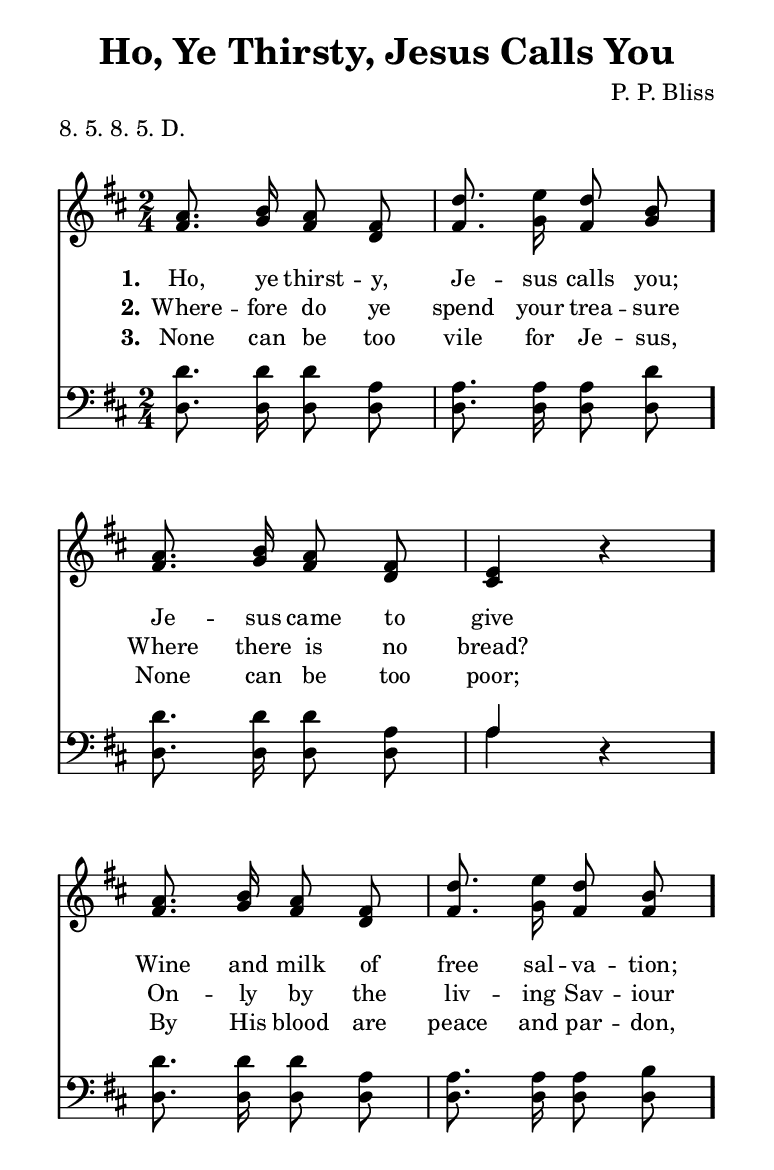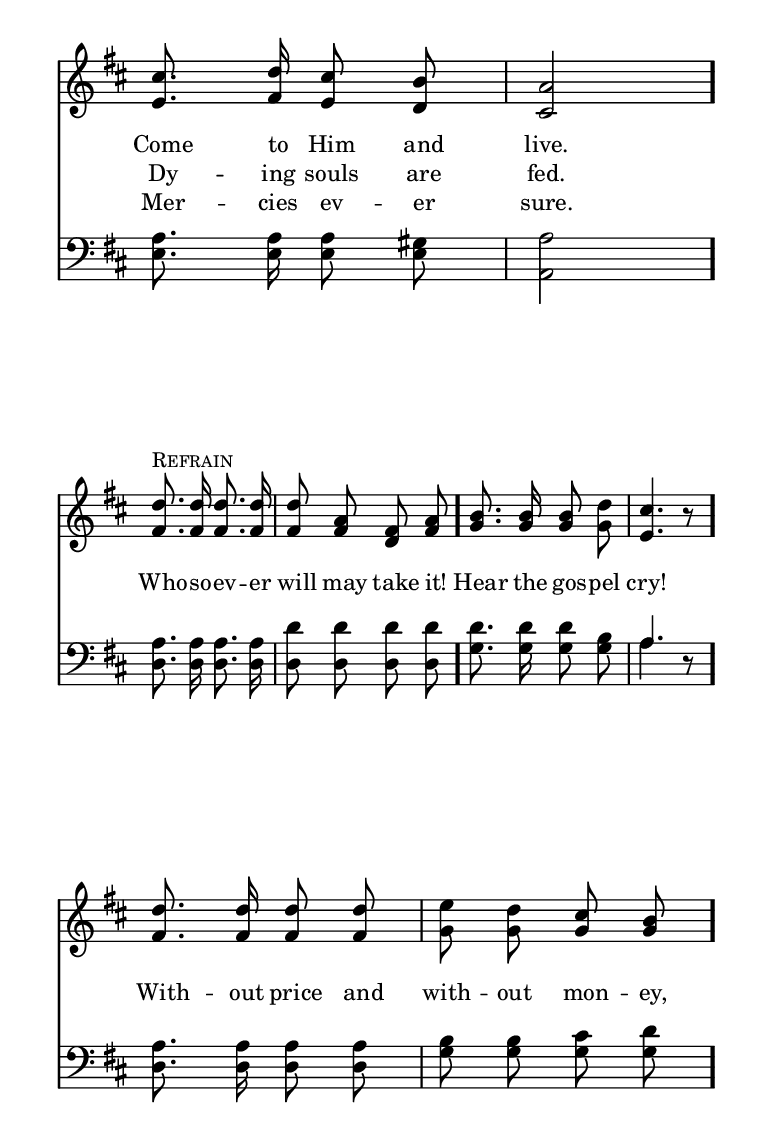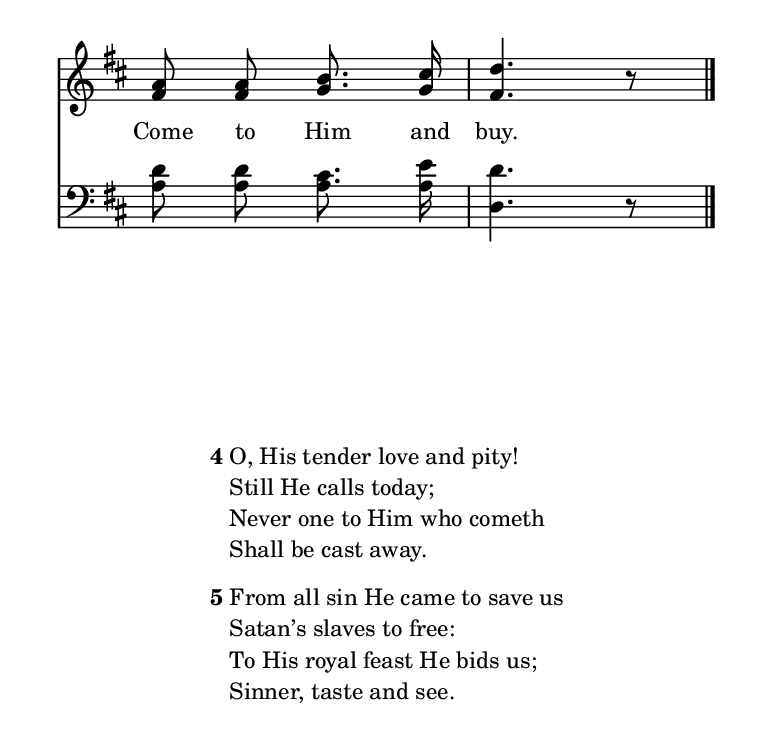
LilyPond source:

\include "common/global.ily"
\paper {
  \include "common/paper.ily"
  %ragged-bottom = ##t
  %ragged-last-bottom = ##t
  %systems-per-page = ##f
  %page-count = ##f
}

\header{
  hymnnumber = "94"
  title = "Ho, Ye Thirsty, Jesus Calls You"
  tunename = "Hold the Fort"
  meter = "8. 5. 8. 5. D."
  %poet = ""
  composer = "P. P. Bliss"
  %copyright = ""
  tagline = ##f
}

% for fermata in MIDI
ta = { \tempo 8=90 }
tb = { \tempo 8=45 }

patternAA = { c8. c16 c8  c8  | c8. c16 c8 c8 }
patternAB = { c8. c16 c8. c16 | c8  c8  c8 c8 }
patternAC = { c8. c16 c8  c8  | c8  c8  c8 c8 }

patternBA = { c8. c16 c8 c8 | c4 c4 }
patternBB = { c8. c16 c8 c8 | c2 }
patternBC = { c8. c16 c8 c8 | c4. c8 }
patternBD = { c8 c8 c8. c16 | c4. c8 }

global = {
  \include "common/overrides.ily"
  \override Staff.TimeSignature.style = #'numbered
  \time 2/4
  \override Score.MetronomeMark.transparent = ##t % hide all fermata changes too
  \ta
  \key d \major
  %\partial 4
  \autoBeamOff
}

notesSoprano = {
\global
\relative c'' {

  \changePitch \patternAA { a b a fis | d' e d b }
  \changePitch \patternBA { a b a fis | e r }
  \changePitch \patternAA { a b a fis | d' e d b }
  \changePitch \patternBB { cis d cis b | a }

  << s^\markup { \small \caps "Refrain" }
  \changePitch \patternAB { d d d d | d a fis a } >>
  \changePitch \patternBC { b b b d | cis r }
  \changePitch \patternAC { d d d d | e d cis b }
  \changePitch \patternBD { a a b cis | d r }

  \bar "|."

}
}

notesAlto = {
\global
\relative e' {

  \changePitch \patternAA { fis g fis d | fis g fis g }
  \changePitch \patternBA { fis g fis d | cis r }
  \changePitch \patternAA { fis g fis d | fis g fis fis }
  \changePitch \patternBB { e fis e d | cis }

  \changePitch \patternAB { fis fis fis fis | fis fis d fis }
  \changePitch \patternBC { g g g g | e r }
  \changePitch \patternAC { fis fis fis fis | g g g g }
  \changePitch \patternBD { fis fis g g | fis r }

}
}

notesTenor = {
\global
\relative a {

  \changePitch \patternAA { d d d a | a a a d }
  \changePitch \patternBA { d d d a | a r }
  \changePitch \patternAA { d d d a | a a a b }
  \changePitch \patternBB { a a a gis | a }

  \changePitch \patternAB { a a a a | d d d d }
  \changePitch \patternBC { d d d b | a r }
  \changePitch \patternAC { a a a a | b b cis d }
  \changePitch \patternBD { d d cis e | d r }

}
}

notesBass = {
\global
\relative f {

  \changePitch \patternAA { d d d d | d d d d }
  \changePitch \patternBA { d d d d | a' r }
  \changePitch \patternAA { d, d d d | d d d d }
  \changePitch \patternBB { e e e e | a, }

  \changePitch \patternAB { d d d d | d d d d }
  \changePitch \patternBC { g g g g | a r }
  \changePitch \patternAC { d, d d d | g g g g }
  \changePitch \patternBD { a a a a | d, r }

}
}

Refrain = \lyricmode {

Who -- so -- ev -- er will may take it! \bar "."
Hear the gos -- pel cry! \bar "." \break
With -- out price and with -- out mon -- ey, \bar "."
Come to Him and buy. \bar "." \break

}

wordsA = \lyricmode {
\set stanza = "1."

Ho, ye thirst -- y, Je -- sus calls you; \bar "."
Je -- sus came to give \bar "." \break
Wine and milk of free sal -- va -- tion; \bar "."
Come to Him and live. \bar "." \break

}

wordsB = \lyricmode {
\set stanza = "2."

Where -- fore do ye spend your trea -- sure
Where there is no bread?
On -- ly by the liv -- ing Sav -- iour
Dy -- ing souls are fed.

\Refrain

}

wordsC = \lyricmode {
\set stanza = "3."

None can be too vile for Je -- sus,
None can be too poor;
By His blood are peace and par -- don,
Mer -- cies ev -- er sure.

}

wordsD = \markuplist {

\line { O, His tender love and pity! }
\line { Still He calls today; }
\line { Never one to Him who cometh }
\line { Shall be cast away. }

}

wordsE = \markuplist {

\line { From all sin He came to save us }
\line { Satan’s slaves to free: }
\line { To His royal feast He bids us; }
\line { Sinner, taste and see. }

}

\score {
  \context ChoirStaff <<
    \context Staff = upper <<
      \set ChoirStaff.systemStartDelimiter = #'SystemStartBar
      \set ChoirStaff.printPartCombineTexts = ##f
      \partcombine #'(2 . 9) \notesSoprano \notesAlto
      \context NullVoice = sopranos { \voiceOne << \notesSoprano >> }
      \context NullVoice = altos { \voiceTwo << \notesAlto >> }
      \context Lyrics = one   \lyricsto sopranos \wordsA
      \context Lyrics = two   \lyricsto sopranos \wordsB
      \context Lyrics = three \lyricsto sopranos \wordsC
    >>
    \context Staff = men <<
      \clef bass
      \set ChoirStaff.printPartCombineTexts = ##f
      \partcombine #'(2 . 9) \notesTenor \notesBass
      \context NullVoice = tenors { \voiceOne << \notesTenor >> }
      \context NullVoice = basses { \voiceTwo << \notesBass >> }
    >>
  >>
  \layout {
    \include "common/layout.ily"
  }
  \midi{
    \include "common/midi.ily"
  }
}

\noPageBreak

\markup { \fill-line { \column {
  \line{ \bold 4 \column { \wordsD } } \combine \null \vspace #0.4
  \line{ \bold 5 \column { \wordsE } } \combine \null \vspace #0.4
} } }

\pageBreak

\version "2.19.49"  % necessary for upgrading to future LilyPond versions.

% vi:set et ts=2 sw=2 ai nocindent syntax=lilypond:
